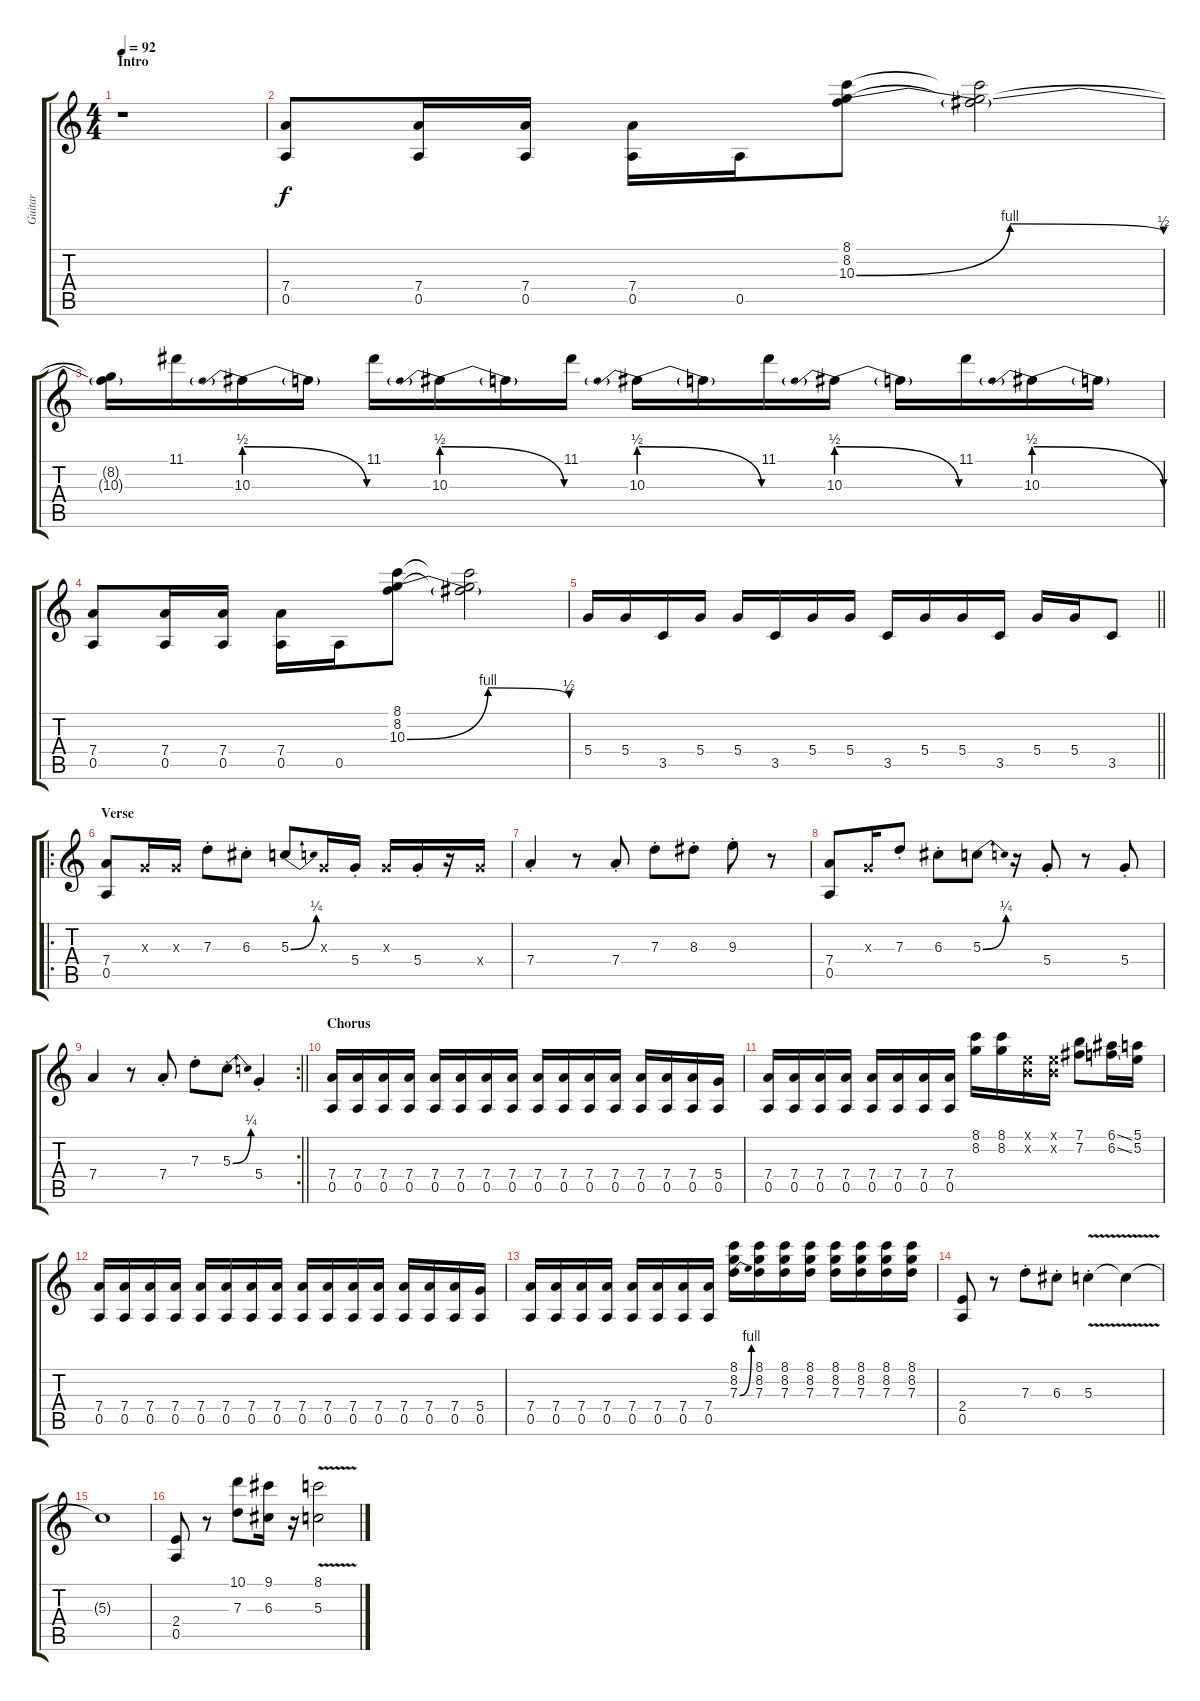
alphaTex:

\track ("Guitar" "Guitar") {instrument electricguitarclean}
\staff {score tabs}
\tuning (E4 B3 G3 D3 A2 E2) {hide}
\ts (4 4)
\section ("" "Intro")
\tempo 92
\clef g2
\ks c
r.1{dy f instrument electricguitarclean} |
(7.4 0.5).8 (7.4 0.5).16 (7.4 0.5).16 (7.4 0.5).16 0.5.16 (8.1 8.2 10.3{be (bendrelease 0 0 15 4 55 4 60 2)}).8 (8.1{t} 8.2{t} 10.3{t}).2 |
(8.2{t} 10.3{t}).16 11.1.16 10.3{be (prebendrelease 0 2 60 0)}.16 10.3{t}.16 11.1.16 10.3{be (prebendrelease 0 2 60 0)}.16 10.3{t}.16 11.1.16 10.3{be (prebendrelease 0 2 60 0)}.16 10.3{t}.16 11.1.16 10.3{be (prebendrelease 0 2 60 0)}.16 10.3{t}.16 11.1.16 10.3{be (prebendrelease 0 2 60 0)}.16 10.3{t}.16 |
(7.4 0.5).8 (7.4 0.5).16 (7.4 0.5).16 (7.4 0.5).16 0.5.16 (8.1 8.2 10.3{be (bendrelease 0 0 15 4 55 4 60 2)}).8 (8.1{t} 8.2{t} 10.3{t}).2 |
\barLineRight lightlight
5.4.16 5.4.16 3.5.16 5.4.16 5.4.16 3.5.16 5.4.16 5.4.16 3.5.16 5.4.16 5.4.16 3.5.16 5.4.16 5.4.16 3.5.8 |
\ro
\section ("" "Verse ")
(7.4 0.5).8 0.3{x}.16 0.3{x}.16 7.3{st}.8 6.3{st}.8 5.3{be (bend 0 0 60 1)}.8 0.3{x}.16 5.4{st}.16 0.3{x}.16 5.4{st}.16 r.16 5.4{x}.16 |
7.4{st}.4 r.8 7.4{st}.8 7.3{st}.8 8.3{st}.8 9.3{st}.8 r.8 |
(7.4 0.5).8 0.3{x}.16 7.3{st}.8 6.3{st}.8 5.3{be (bend 0 0 60 1)}.8 r.16 5.4{st}.8 r.8 5.4{st}.8 |
\rc 2
\barLineRight lightlight
7.4.4 r.8 7.4{st}.8 7.3{st}.8 5.3{be (bend 0 0 60 1) st}.8 5.4{st}.4 |
\section ("" "Chorus ")
(7.4 0.5).16 (7.4 0.5).16 (7.4 0.5).16 (7.4 0.5).16 (7.4 0.5).16 (7.4 0.5).16 (7.4 0.5).16 (7.4 0.5).16 (7.4 0.5).16 (7.4 0.5).16 (7.4 0.5).16 (7.4 0.5).16 (7.4 0.5).16 (7.4 0.5).16 (7.4 0.5).16 (5.4 0.5).16 |
(7.4 0.5).16 (7.4 0.5).16 (7.4 0.5).16 (7.4 0.5).16 (7.4 0.5).16 (7.4 0.5).16 (7.4 0.5).16 (7.4 0.5).16 (8.1 8.2).16 (8.1 8.2).16 (0.1{x} 0.2{x}).16 (0.1{x} 0.2{x}).16 (7.1 7.2).8 (6.1{ss} 6.2{ss}).16 (5.1 5.2).16 |
(7.4 0.5).16 (7.4 0.5).16 (7.4 0.5).16 (7.4 0.5).16 (7.4 0.5).16 (7.4 0.5).16 (7.4 0.5).16 (7.4 0.5).16 (7.4 0.5).16 (7.4 0.5).16 (7.4 0.5).16 (7.4 0.5).16 (7.4 0.5).16 (7.4 0.5).16 (7.4 0.5).16 (5.4 0.5).16 |
(7.4 0.5).16 (7.4 0.5).16 (7.4 0.5).16 (7.4 0.5).16 (7.4 0.5).16 (7.4 0.5).16 (7.4 0.5).16 (7.4 0.5).16 (8.1 8.2 7.3{be (bend 0 0 60 4)}).16 (8.1 8.2 7.3).16 (8.1 8.2 7.3).16 (8.1 8.2 7.3).16 (8.1 8.2 7.3).16 (8.1 8.2 7.3).16 (8.1 8.2 7.3).16 (8.1 8.2 7.3).16 |
(2.4 0.5).8 r.8 7.3{st}.8 6.3{st}.8 5.3{v st}.4 5.3{t}.4 |
5.3{t}.1 |
(2.4 0.5).8 r.8 (10.1 7.3).8 (9.1 6.3).16 r.16 (8.1{v} 5.3{v}).2
